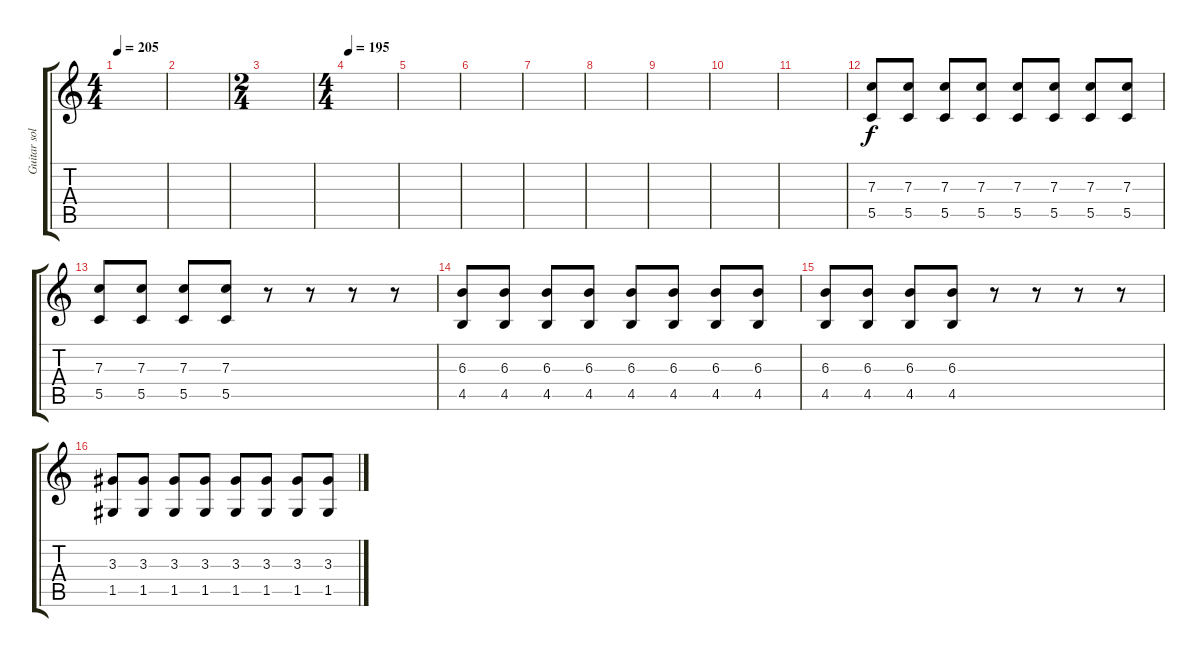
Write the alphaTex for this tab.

\track ("Guitar solo" "Guitar sol") {instrument distortionguitar}
\staff {score tabs}
\tuning (D4 A3 F3 C3 G2 C2) {hide}
\ts (4 4)
\tempo 205
\clef g2
\ks c
|
|
\ts (2 4)
|
\ts (4 4)
\tempo 195
|
|
|
|
|
|
|
|
(7.3 5.5).8 (7.3 5.5).8 (7.3 5.5).8 (7.3 5.5).8 (7.3 5.5).8 (7.3 5.5).8 (7.3 5.5).8 (7.3 5.5).8 |
(7.3 5.5).8 (7.3 5.5).8 (7.3 5.5).8 (7.3 5.5).8 r.8 r.8 r.8 r.8 |
(6.3 4.5).8 (6.3 4.5).8 (6.3 4.5).8 (6.3 4.5).8 (6.3 4.5).8 (6.3 4.5).8 (6.3 4.5).8 (6.3 4.5).8 |
(6.3 4.5).8 (6.3 4.5).8 (6.3 4.5).8 (6.3 4.5).8 r.8 r.8 r.8 r.8 |
(3.3 1.5).8 (3.3 1.5).8 (3.3 1.5).8 (3.3 1.5).8 (3.3 1.5).8 (3.3 1.5).8 (3.3 1.5).8 (3.3 1.5).8
